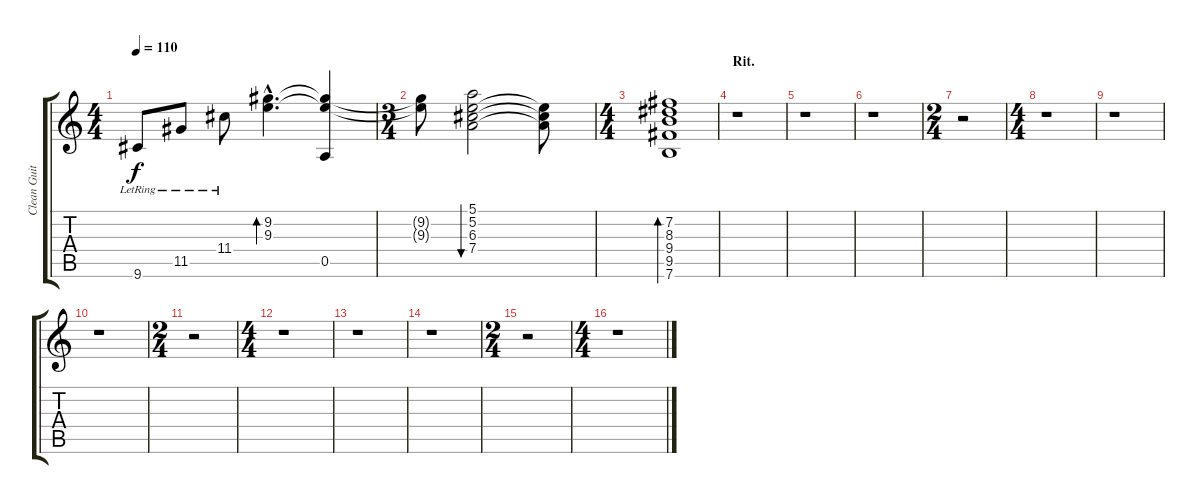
\track ("Clean Guitar 2" "Clean Guit") {instrument electricguitarclean}
\staff {score tabs}
\tuning (E4 B3 G3 D3 A2 E2) {hide}
\ts (4 4)
\tempo 110
\clef g2
\ks c
9.6{lr}.8{dy f} 11.5{lr}.8 11.4{lr}.8 (9.2{hac} 9.3{hac}).4{d bd 240} (9.2{t} 9.3{t} 0.5).4 |
\ts (3 4)
(9.2{t} 9.3{t}).8 (5.1 5.2 6.3 7.4).2{bu 240} (5.2{t} 6.3{t} 7.4{t}).8 |
\ts (4 4)
(7.2 8.3 9.4 9.5 7.6).1{bd 60} |
\section ("" "Rit.")
r.1 |
r.1 |
r.1 |
\ts (2 4)
r.2 |
\ts (4 4)
r.1 |
r.1 |
r.1 |
\ts (2 4)
r.2 |
\ts (4 4)
r.1 |
r.1 |
r.1 |
\ts (2 4)
r.2 |
\ts (4 4)
r.1
